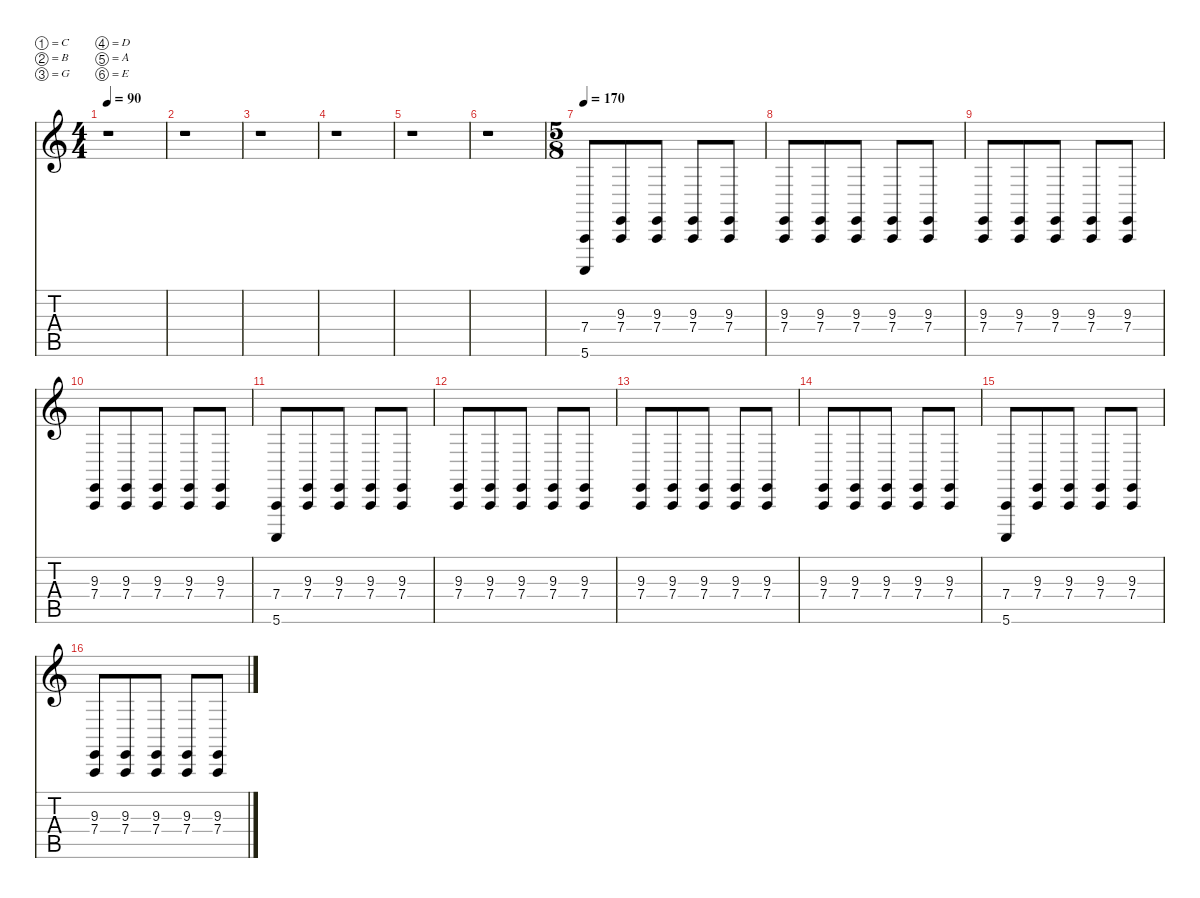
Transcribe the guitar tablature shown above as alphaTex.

\defaultSystemsLayout 4
\hideDynamics
\bracketExtendMode nobrackets
\singleTrackTrackNamePolicy hidden
\multiTrackTrackNamePolicy hidden
\firstSystemTrackNameMode fullname
\firstSystemTrackNameOrientation horizontal
\otherSystemsTrackNameOrientation horizontal
\track ("Piano - left" "pno.") {instrument brightacousticpiano}
\staff {score tabs}
\tuning (C2 B1 G1 D1 A0 E0)
\ts (4 4)
\tempo 90
\clef g2
\ks c
r.1{dy f beam Down} |
r.1{beam Down} |
r.1{beam Down} |
r.1{beam Down} |
r.1{beam Down} |
r.1{beam Down} |
\ts (5 8)
\tempo 170
(7.4 5.6).8{dy fff beam Up} (9.3 7.4).8{dy f beam Up} (9.3 7.4).8{beam Up} (9.3 7.4).8{beam Up} (9.3 7.4).8{beam Up} |
(9.3 7.4).8{beam Up} (9.3 7.4).8{beam Up} (9.3 7.4).8{beam Up} (9.3 7.4).8{beam Up} (9.3 7.4).8{beam Up} |
(9.3 7.4).8{beam Up} (9.3 7.4).8{beam Up} (9.3 7.4).8{beam Up} (9.3 7.4).8{beam Up} (9.3 7.4).8{beam Up} |
(9.3 7.4).8{beam Up} (9.3 7.4).8{beam Up} (9.3 7.4).8{beam Up} (9.3 7.4).8{beam Up} (9.3 7.4).8{beam Up} |
(7.4 5.6).8{dy fff beam Up} (9.3 7.4).8{dy f beam Up} (9.3 7.4).8{beam Up} (9.3 7.4).8{beam Up} (9.3 7.4).8{beam Up} |
(9.3 7.4).8{beam Up} (9.3 7.4).8{beam Up} (9.3 7.4).8{beam Up} (9.3 7.4).8{beam Up} (9.3 7.4).8{beam Up} |
(9.3 7.4).8{beam Up} (9.3 7.4).8{beam Up} (9.3 7.4).8{beam Up} (9.3 7.4).8{beam Up} (9.3 7.4).8{beam Up} |
(9.3 7.4).8{beam Up} (9.3 7.4).8{beam Up} (9.3 7.4).8{beam Up} (9.3 7.4).8{beam Up} (9.3 7.4).8{beam Up} |
(7.4 5.6).8{dy fff beam Up} (9.3 7.4).8{dy f beam Up} (9.3 7.4).8{beam Up} (9.3 7.4).8{beam Up} (9.3 7.4).8{beam Up} |
(9.3 7.4).8{beam Up} (9.3 7.4).8{beam Up} (9.3 7.4).8{beam Up} (9.3 7.4).8{beam Up} (9.3 7.4).8{beam Up}
